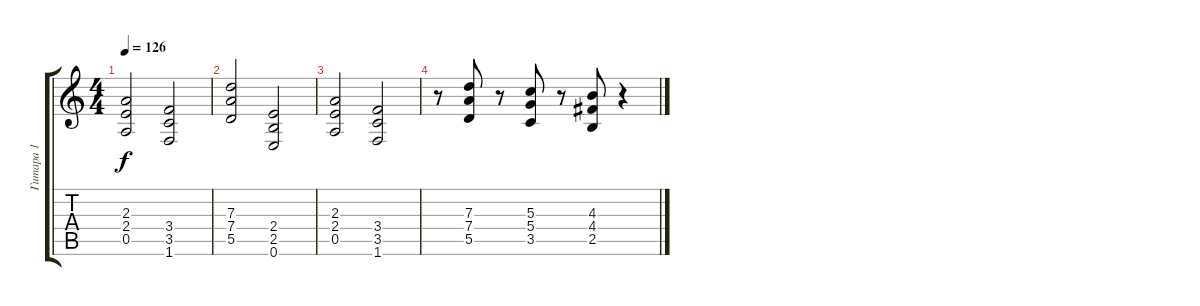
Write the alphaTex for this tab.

\track ("Гитара 1" "Гитара 1") {instrument electricguitarclean}
\staff {score tabs}
\tuning (E4 B3 G3 D3 A2 E2) {hide}
\ts (4 4)
\tempo 126
\clef g2
\ks c
(2.3 2.4 0.5).2{dy f} (3.4 3.5 1.6).2 |
(7.3 7.4 5.5).2 (2.4 2.5 0.6).2 |
(2.3 2.4 0.5).2 (3.4 3.5 1.6).2 |
r.8 (7.3 7.4 5.5).8 r.8 (5.3 5.4 3.5).8 r.8 (4.3 4.4 2.5).8 r.4
